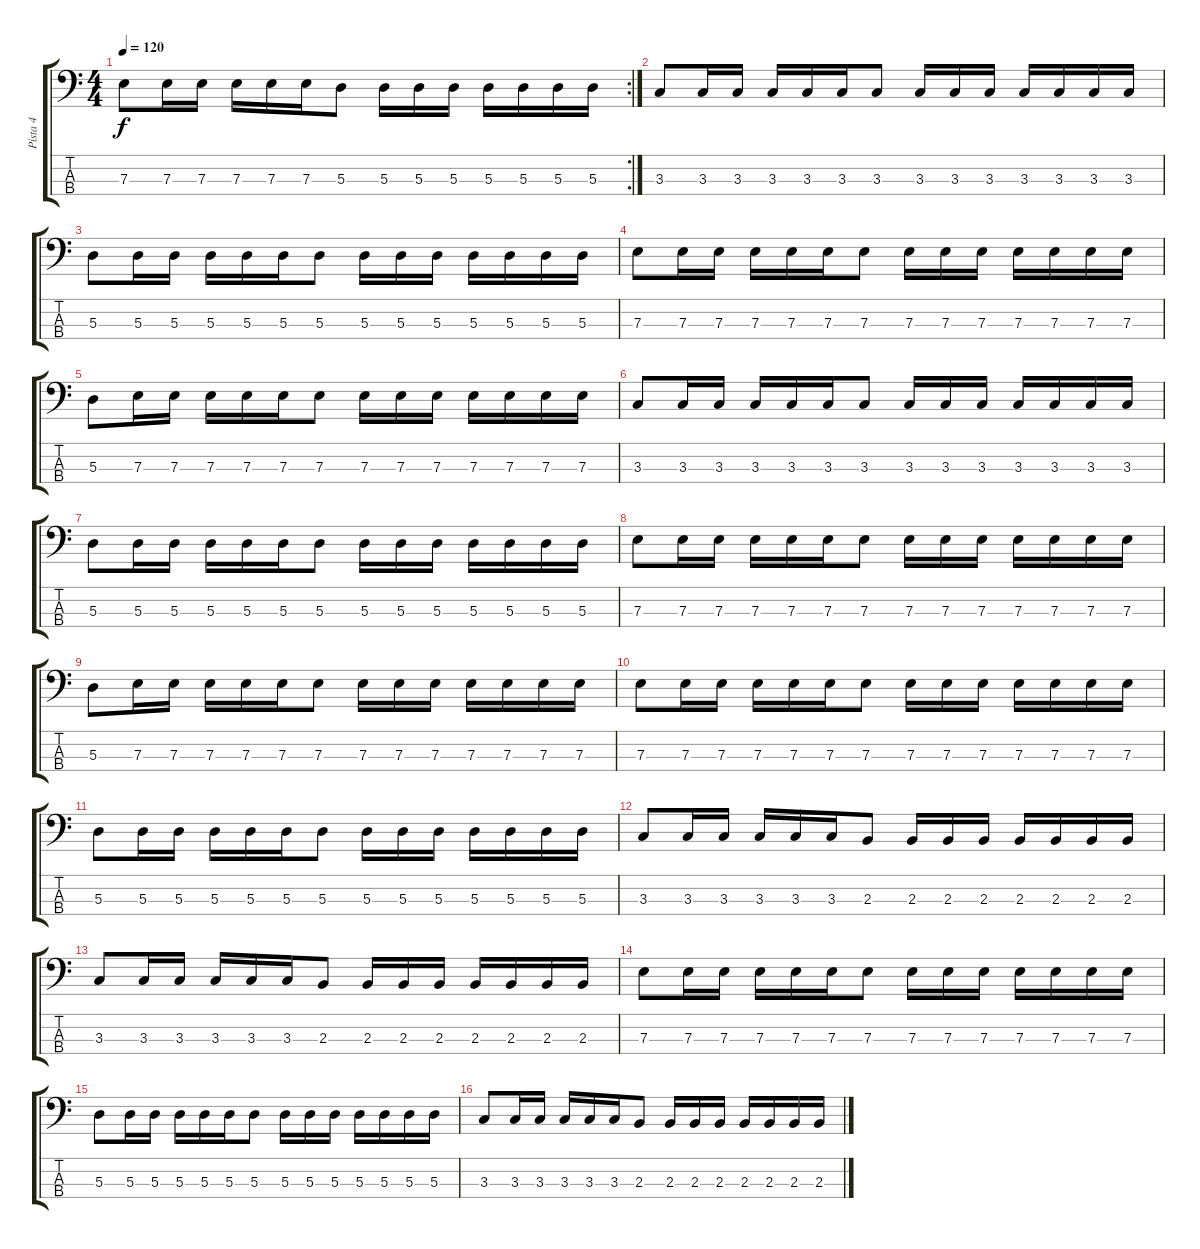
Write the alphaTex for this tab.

\track ("Pista 4" "Pista 4") {instrument electricbassfinger}
\staff {score tabs}
\tuning (G2 D2 A1 E1) {hide}
\rc 2
\ts (4 4)
\tempo 120
\clef f4
\ks c
7.3.8{dy f} 7.3.16 7.3.16 7.3.16 7.3.16 7.3.16 5.3.8 5.3.16 5.3.16 5.3.16 5.3.16 5.3.16 5.3.16 5.3.16 |
3.3.8 3.3.16 3.3.16 3.3.16 3.3.16 3.3.16 3.3.8 3.3.16 3.3.16 3.3.16 3.3.16 3.3.16 3.3.16 3.3.16 |
5.3.8 5.3.16 5.3.16 5.3.16 5.3.16 5.3.16 5.3.8 5.3.16 5.3.16 5.3.16 5.3.16 5.3.16 5.3.16 5.3.16 |
7.3.8 7.3.16 7.3.16 7.3.16 7.3.16 7.3.16 7.3.8 7.3.16 7.3.16 7.3.16 7.3.16 7.3.16 7.3.16 7.3.16 |
5.3.8 7.3.16 7.3.16 7.3.16 7.3.16 7.3.16 7.3.8 7.3.16 7.3.16 7.3.16 7.3.16 7.3.16 7.3.16 7.3.16 |
3.3.8 3.3.16 3.3.16 3.3.16 3.3.16 3.3.16 3.3.8 3.3.16 3.3.16 3.3.16 3.3.16 3.3.16 3.3.16 3.3.16 |
5.3.8 5.3.16 5.3.16 5.3.16 5.3.16 5.3.16 5.3.8 5.3.16 5.3.16 5.3.16 5.3.16 5.3.16 5.3.16 5.3.16 |
7.3.8 7.3.16 7.3.16 7.3.16 7.3.16 7.3.16 7.3.8 7.3.16 7.3.16 7.3.16 7.3.16 7.3.16 7.3.16 7.3.16 |
5.3.8 7.3.16 7.3.16 7.3.16 7.3.16 7.3.16 7.3.8 7.3.16 7.3.16 7.3.16 7.3.16 7.3.16 7.3.16 7.3.16 |
7.3.8 7.3.16 7.3.16 7.3.16 7.3.16 7.3.16 7.3.8 7.3.16 7.3.16 7.3.16 7.3.16 7.3.16 7.3.16 7.3.16 |
5.3.8 5.3.16 5.3.16 5.3.16 5.3.16 5.3.16 5.3.8 5.3.16 5.3.16 5.3.16 5.3.16 5.3.16 5.3.16 5.3.16 |
3.3.8 3.3.16 3.3.16 3.3.16 3.3.16 3.3.16 2.3.8 2.3.16 2.3.16 2.3.16 2.3.16 2.3.16 2.3.16 2.3.16 |
3.3.8 3.3.16 3.3.16 3.3.16 3.3.16 3.3.16 2.3.8 2.3.16 2.3.16 2.3.16 2.3.16 2.3.16 2.3.16 2.3.16 |
7.3.8 7.3.16 7.3.16 7.3.16 7.3.16 7.3.16 7.3.8 7.3.16 7.3.16 7.3.16 7.3.16 7.3.16 7.3.16 7.3.16 |
5.3.8 5.3.16 5.3.16 5.3.16 5.3.16 5.3.16 5.3.8 5.3.16 5.3.16 5.3.16 5.3.16 5.3.16 5.3.16 5.3.16 |
3.3.8 3.3.16 3.3.16 3.3.16 3.3.16 3.3.16 2.3.8 2.3.16 2.3.16 2.3.16 2.3.16 2.3.16 2.3.16 2.3.16
